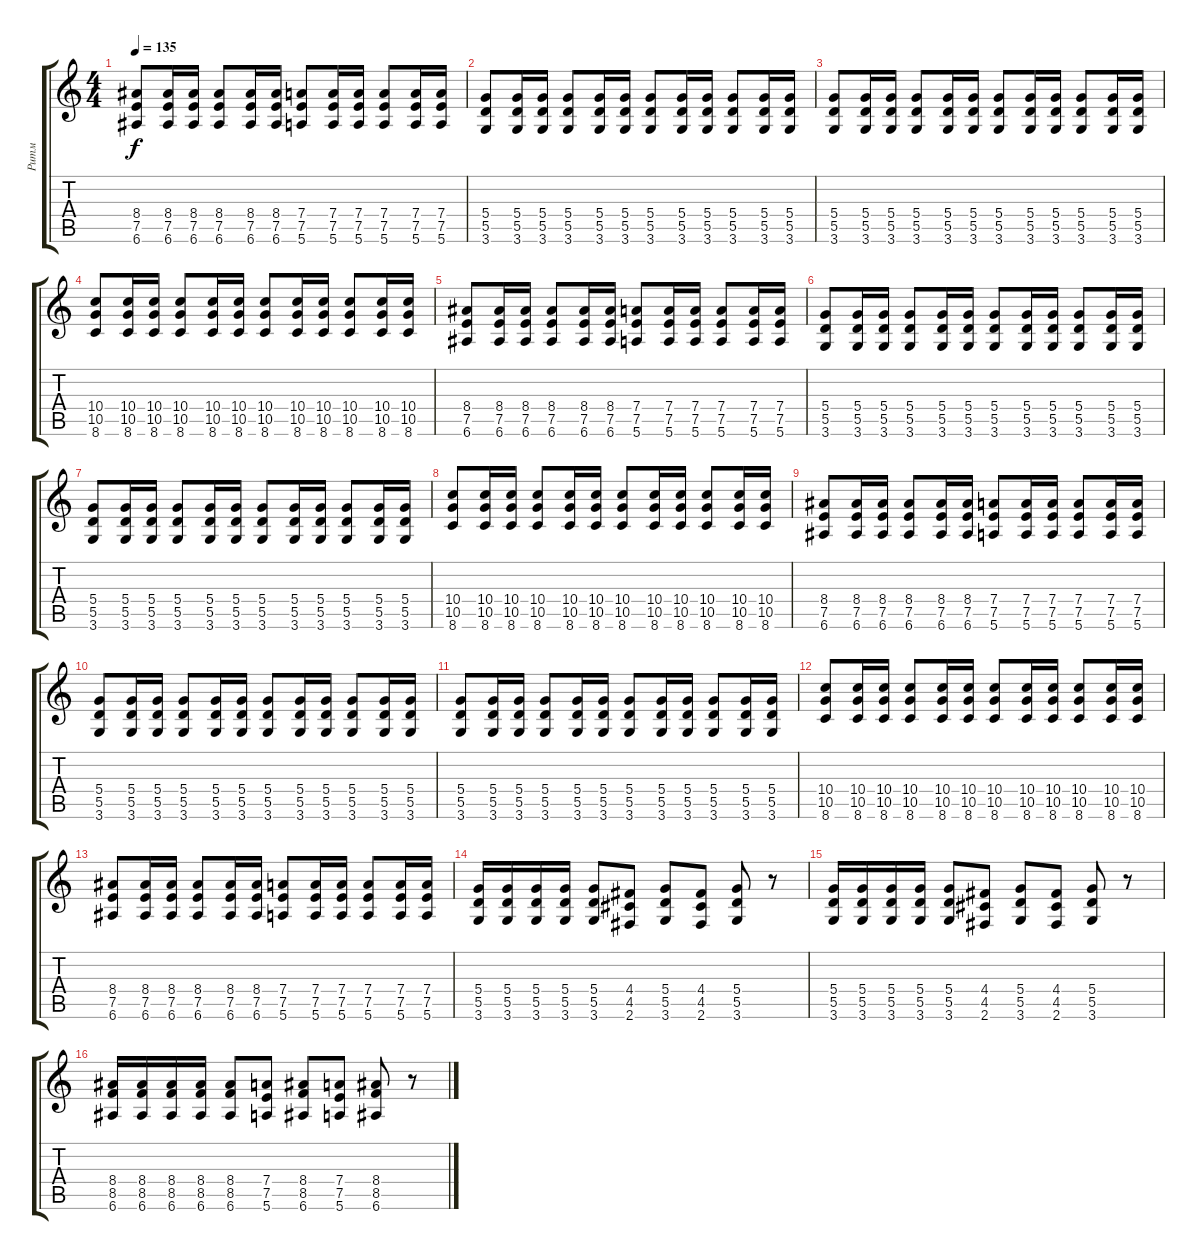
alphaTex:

\track ("Ритм" "Ритм") {instrument acousticguitarsteel}
\staff {score tabs}
\tuning (E4 B3 G3 D3 A2 E2) {hide}
\ts (4 4)
\tempo 135
\clef g2
\ks c
(8.4 7.5 6.6).8{dy f} (8.4 7.5 6.6).16 (8.4 7.5 6.6).16 (8.4 7.5 6.6).8 (8.4 7.5 6.6).16 (8.4 7.5 6.6).16 (7.4 7.5 5.6).8 (7.4 7.5 5.6).16 (7.4 7.5 5.6).16 (7.4 7.5 5.6).8 (7.4 7.5 5.6).16 (7.4 7.5 5.6).16 |
(5.4 5.5 3.6).8 (5.4 5.5 3.6).16 (5.4 5.5 3.6).16 (5.4 5.5 3.6).8 (5.4 5.5 3.6).16 (5.4 5.5 3.6).16 (5.4 5.5 3.6).8 (5.4 5.5 3.6).16 (5.4 5.5 3.6).16 (5.4 5.5 3.6).8 (5.4 5.5 3.6).16 (5.4 5.5 3.6).16 |
(5.4 5.5 3.6).8 (5.4 5.5 3.6).16 (5.4 5.5 3.6).16 (5.4 5.5 3.6).8 (5.4 5.5 3.6).16 (5.4 5.5 3.6).16 (5.4 5.5 3.6).8 (5.4 5.5 3.6).16 (5.4 5.5 3.6).16 (5.4 5.5 3.6).8 (5.4 5.5 3.6).16 (5.4 5.5 3.6).16 |
(10.4 10.5 8.6).8 (10.4 10.5 8.6).16 (10.4 10.5 8.6).16 (10.4 10.5 8.6).8 (10.4 10.5 8.6).16 (10.4 10.5 8.6).16 (10.4 10.5 8.6).8 (10.4 10.5 8.6).16 (10.4 10.5 8.6).16 (10.4 10.5 8.6).8 (10.4 10.5 8.6).16 (10.4 10.5 8.6).16 |
(8.4 7.5 6.6).8 (8.4 7.5 6.6).16 (8.4 7.5 6.6).16 (8.4 7.5 6.6).8 (8.4 7.5 6.6).16 (8.4 7.5 6.6).16 (7.4 7.5 5.6).8 (7.4 7.5 5.6).16 (7.4 7.5 5.6).16 (7.4 7.5 5.6).8 (7.4 7.5 5.6).16 (7.4 7.5 5.6).16 |
(5.4 5.5 3.6).8 (5.4 5.5 3.6).16 (5.4 5.5 3.6).16 (5.4 5.5 3.6).8 (5.4 5.5 3.6).16 (5.4 5.5 3.6).16 (5.4 5.5 3.6).8 (5.4 5.5 3.6).16 (5.4 5.5 3.6).16 (5.4 5.5 3.6).8 (5.4 5.5 3.6).16 (5.4 5.5 3.6).16 |
(5.4 5.5 3.6).8 (5.4 5.5 3.6).16 (5.4 5.5 3.6).16 (5.4 5.5 3.6).8 (5.4 5.5 3.6).16 (5.4 5.5 3.6).16 (5.4 5.5 3.6).8 (5.4 5.5 3.6).16 (5.4 5.5 3.6).16 (5.4 5.5 3.6).8 (5.4 5.5 3.6).16 (5.4 5.5 3.6).16 |
(10.4 10.5 8.6).8 (10.4 10.5 8.6).16 (10.4 10.5 8.6).16 (10.4 10.5 8.6).8 (10.4 10.5 8.6).16 (10.4 10.5 8.6).16 (10.4 10.5 8.6).8 (10.4 10.5 8.6).16 (10.4 10.5 8.6).16 (10.4 10.5 8.6).8 (10.4 10.5 8.6).16 (10.4 10.5 8.6).16 |
(8.4 7.5 6.6).8 (8.4 7.5 6.6).16 (8.4 7.5 6.6).16 (8.4 7.5 6.6).8 (8.4 7.5 6.6).16 (8.4 7.5 6.6).16 (7.4 7.5 5.6).8 (7.4 7.5 5.6).16 (7.4 7.5 5.6).16 (7.4 7.5 5.6).8 (7.4 7.5 5.6).16 (7.4 7.5 5.6).16 |
(5.4 5.5 3.6).8 (5.4 5.5 3.6).16 (5.4 5.5 3.6).16 (5.4 5.5 3.6).8 (5.4 5.5 3.6).16 (5.4 5.5 3.6).16 (5.4 5.5 3.6).8 (5.4 5.5 3.6).16 (5.4 5.5 3.6).16 (5.4 5.5 3.6).8 (5.4 5.5 3.6).16 (5.4 5.5 3.6).16 |
(5.4 5.5 3.6).8 (5.4 5.5 3.6).16 (5.4 5.5 3.6).16 (5.4 5.5 3.6).8 (5.4 5.5 3.6).16 (5.4 5.5 3.6).16 (5.4 5.5 3.6).8 (5.4 5.5 3.6).16 (5.4 5.5 3.6).16 (5.4 5.5 3.6).8 (5.4 5.5 3.6).16 (5.4 5.5 3.6).16 |
(10.4 10.5 8.6).8 (10.4 10.5 8.6).16 (10.4 10.5 8.6).16 (10.4 10.5 8.6).8 (10.4 10.5 8.6).16 (10.4 10.5 8.6).16 (10.4 10.5 8.6).8 (10.4 10.5 8.6).16 (10.4 10.5 8.6).16 (10.4 10.5 8.6).8 (10.4 10.5 8.6).16 (10.4 10.5 8.6).16 |
(8.4 7.5 6.6).8 (8.4 7.5 6.6).16 (8.4 7.5 6.6).16 (8.4 7.5 6.6).8 (8.4 7.5 6.6).16 (8.4 7.5 6.6).16 (7.4 7.5 5.6).8 (7.4 7.5 5.6).16 (7.4 7.5 5.6).16 (7.4 7.5 5.6).8 (7.4 7.5 5.6).16 (7.4 7.5 5.6).16 |
(5.4 5.5 3.6).16{volume 16} (5.4 5.5 3.6).16 (5.4 5.5 3.6).16 (5.4 5.5 3.6).16 (5.4 5.5 3.6).8 (4.4 4.5 2.6).8 (5.4 5.5 3.6).8 (4.4 4.5 2.6).8 (5.4 5.5 3.6).8 r.8 |
(5.4 5.5 3.6).16 (5.4 5.5 3.6).16 (5.4 5.5 3.6).16 (5.4 5.5 3.6).16 (5.4 5.5 3.6).8 (4.4 4.5 2.6).8 (5.4 5.5 3.6).8 (4.4 4.5 2.6).8 (5.4 5.5 3.6).8 r.8 |
(8.4 8.5 6.6).16 (8.4 8.5 6.6).16 (8.4 8.5 6.6).16 (8.4 8.5 6.6).16 (8.4 8.5 6.6).8 (7.4 7.5 5.6).8 (8.4 8.5 6.6).8 (7.4 7.5 5.6).8 (8.4 8.5 6.6).8 r.8
